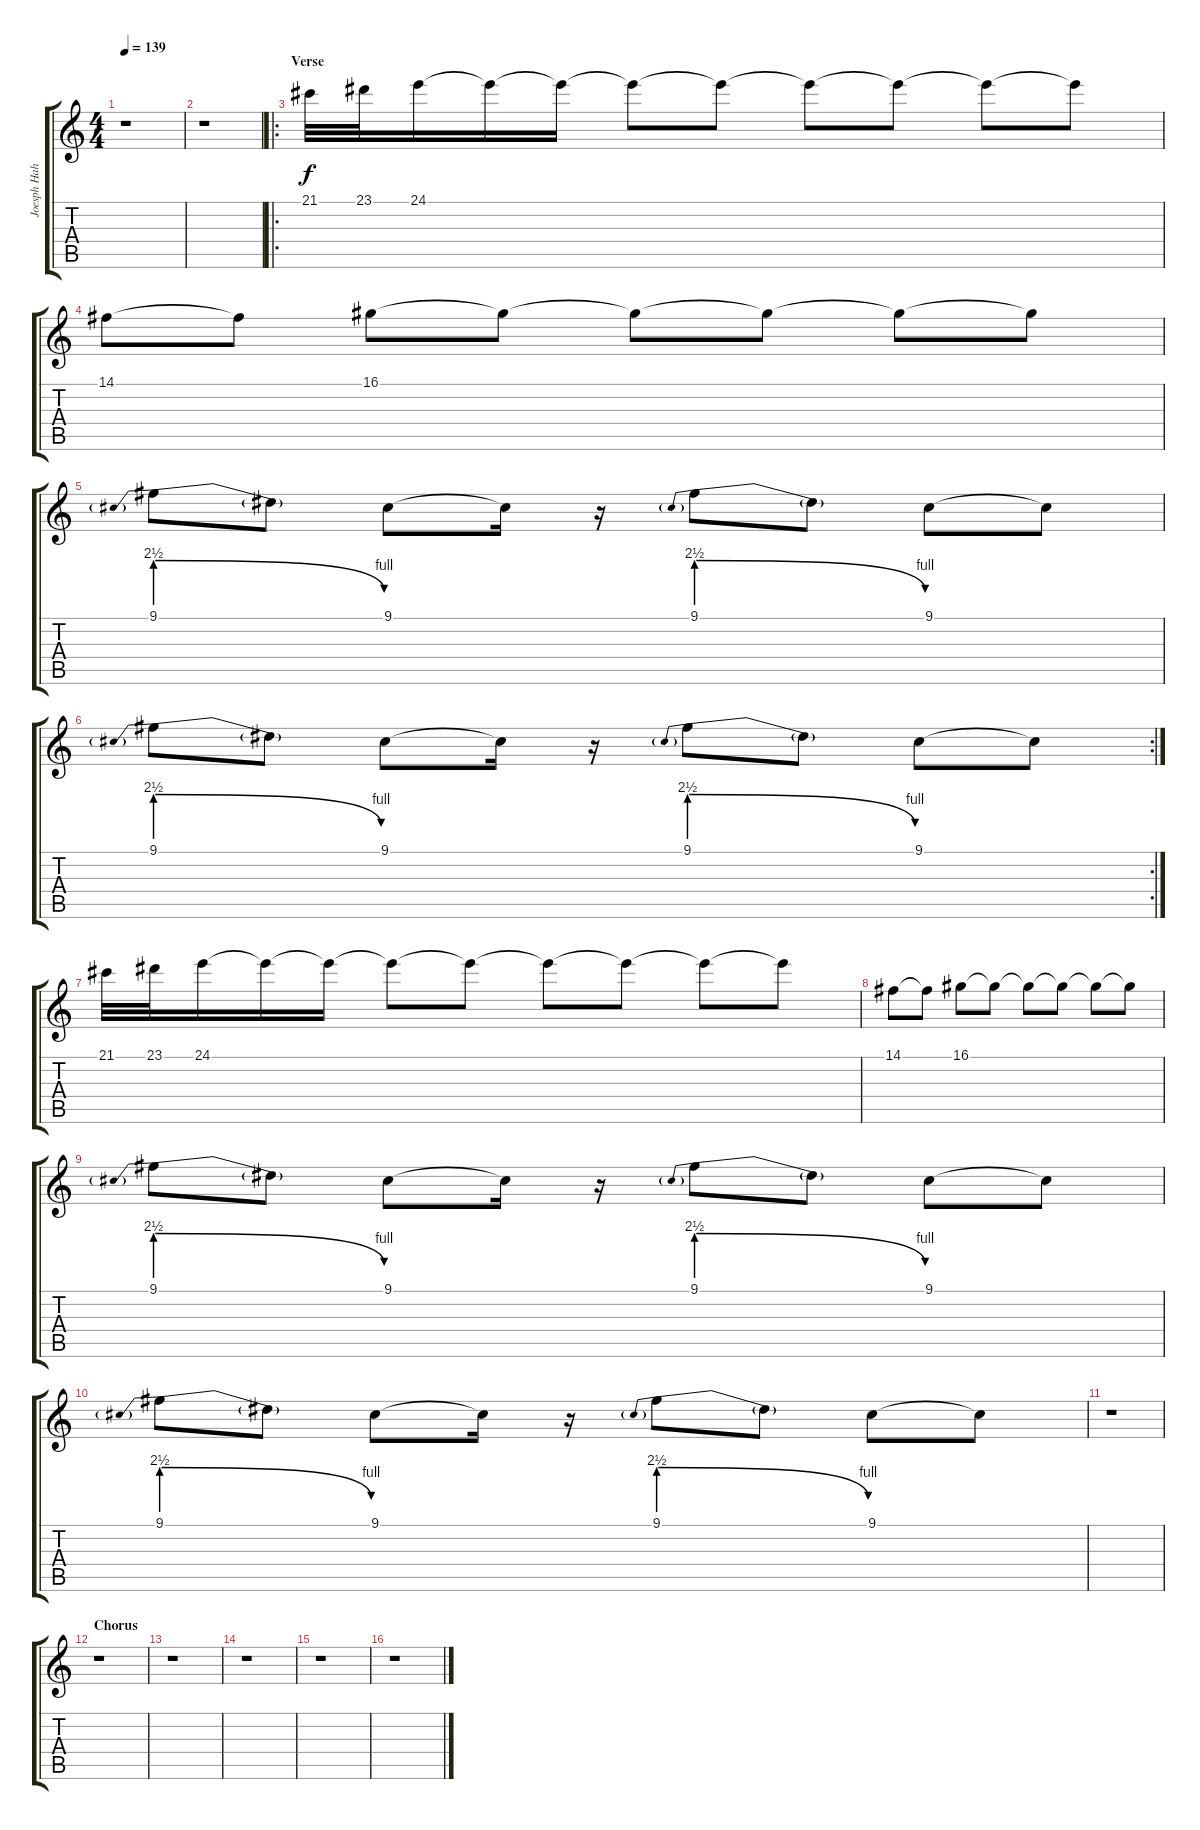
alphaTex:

\track ("Joesph Hahn" "Joesph Hah") {instrument synthstrings1}
\staff {score tabs}
\tuning (E4 B3 G3 D3 A2 E2) {hide}
\ts (4 4)
\tempo 139
\clef g2
\ks c
r.1{dy f} |
r.1 |
\ro
\section ("" "Verse")
21.1.32 23.1.32 24.1.16 24.1{t}.16 24.1{t}.16 24.1{t}.8 24.1{t}.8 24.1{t}.8 24.1{t}.8 24.1{t}.8 24.1{t}.8 |
14.1.8 14.1{t}.8 16.1.8 16.1{t}.8 16.1{t}.8 16.1{t}.8 16.1{t}.8 16.1{t}.8 |
9.1{be (prebendrelease 0 10 60 4)}.8 9.1{t}.8 9.1.8 9.1{t}.16 r.16 9.1{be (prebendrelease 0 10 60 4)}.8 9.1{t}.8 9.1.8 9.1{t}.8 |
\rc 2
9.1{be (prebendrelease 0 10 60 4)}.8 9.1{t}.8 9.1.8 9.1{t}.16 r.16 9.1{be (prebendrelease 0 10 60 4)}.8 9.1{t}.8 9.1.8 9.1{t}.8 |
21.1.32 23.1.32 24.1.16 24.1{t}.16 24.1{t}.16 24.1{t}.8 24.1{t}.8 24.1{t}.8 24.1{t}.8 24.1{t}.8 24.1{t}.8 |
14.1.8 14.1{t}.8 16.1.8 16.1{t}.8 16.1{t}.8 16.1{t}.8 16.1{t}.8 16.1{t}.8 |
9.1{be (prebendrelease 0 10 60 4)}.8 9.1{t}.8 9.1.8 9.1{t}.16 r.16 9.1{be (prebendrelease 0 10 60 4)}.8 9.1{t}.8 9.1.8 9.1{t}.8 |
9.1{be (prebendrelease 0 10 60 4)}.8 9.1{t}.8 9.1.8 9.1{t}.16 r.16 9.1{be (prebendrelease 0 10 60 4)}.8 9.1{t}.8 9.1.8 9.1{t}.8 |
r.1 |
\section ("" "Chorus")
r.1 |
r.1 |
r.1 |
r.1 |
r.1
